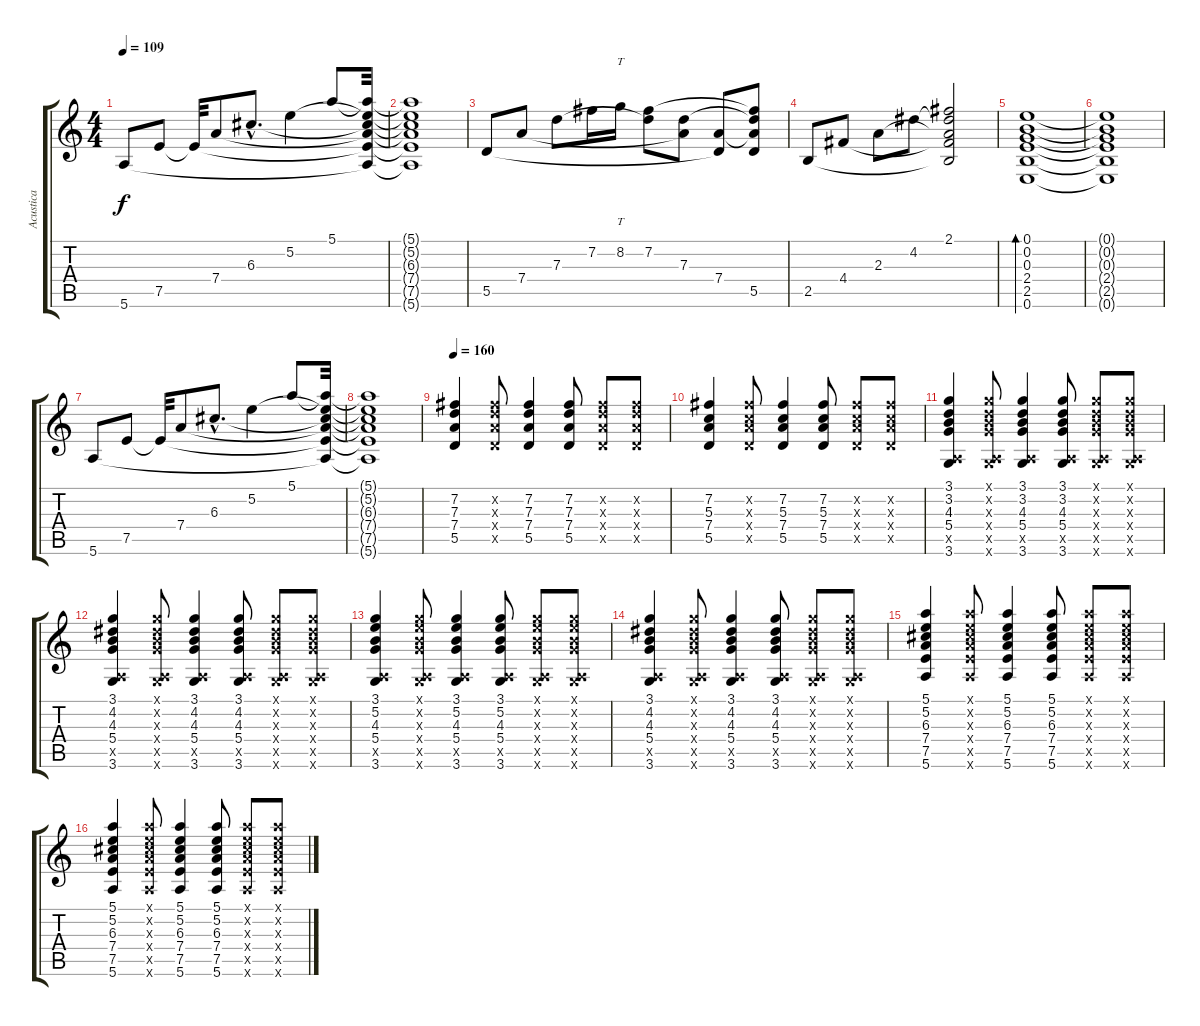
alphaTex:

\track ("Acustica" "Acustica") {instrument acousticguitarsteel}
\staff {score tabs}
\tuning (E4 B3 G3 D3 A2 E2) {hide}
\ts (4 4)
\tempo 109
\clef g2
\ks c
5.6.8{dy f} 7.5.8 7.5{t}.32 7.4.8 6.3{hac}.8{d} 5.2.4 5.1.8 (5.1{t} 5.2{t} 6.3{t} 7.4{t} 7.5{t} 5.6{t}).32 |
(5.1{t} 5.2{t} 6.3{t} 7.4{t} 7.5{t} 5.6{t}).1 |
5.5.8 7.4.8 7.3.8 7.2.16 8.2.16{tt} (7.2 7.3{t}).8 (7.3 7.4{t}).8 (7.4 5.5{t}).8 (7.2{t} 7.3{t} 7.4{t} 5.5).8 |
2.5.8 4.4.8 2.3.8 4.2.8 (2.1 4.2{t} 2.3{t} 4.4{t} 2.5{t}).2 |
(0.1 0.2 0.3 2.4 2.5 0.6).1{bd 480} |
(0.1{t} 0.2{t} 0.3{t} 2.4{t} 2.5{t} 0.6{t}).1 |
5.6.8 7.5.8 7.5{t}.32 7.4.8 6.3{hac}.8{d} 5.2.4 5.1.8 (5.1{t} 5.2{t} 6.3{t} 7.4{t} 7.5{t} 5.6{t}).32 |
(5.1{t} 5.2{t} 6.3{t} 7.4{t} 7.5{t} 5.6{t}).1 |
\tempo 160
(7.2 7.3 7.4 5.5).4 (7.2{x} 7.3{x} 7.4{x} 5.5{x}).8 (7.2 7.3 7.4 5.5).4 (7.2 7.3 7.4 5.5).8 (7.2{x} 7.3{x} 7.4{x} 5.5{x}).8 (7.2{x} 7.3{x} 7.4{x} 5.5{x}).8 |
(7.2 5.3 7.4 5.5).4 (7.2{x} 5.3{x} 7.4{x} 5.5{x}).8 (7.2 5.3 7.4 5.5).4 (7.2 5.3 7.4 5.5).8 (7.2{x} 5.3{x} 7.4{x} 5.5{x}).8 (7.2{x} 5.3{x} 7.4{x} 5.5{x}).8 |
(3.1 3.2 4.3 5.4 0.5{x} 3.6).4 (3.1{x} 3.2{x} 4.3{x} 5.4{x} 0.5{x} 3.6{x}).8 (3.1 3.2 4.3 5.4 0.5{x} 3.6).4 (3.1 3.2 4.3 5.4 0.5{x} 3.6).8 (3.1{x} 3.2{x} 4.3{x} 5.4{x} 0.5{x} 3.6{x}).8 (3.1{x} 3.2{x} 4.3{x} 5.4{x} 0.5{x} 3.6{x}).8 |
(3.1 4.2 4.3 5.4 0.5{x} 3.6).4 (3.1{x} 4.2{x} 4.3{x} 5.4{x} 0.5{x} 3.6{x}).8 (3.1 4.2 4.3 5.4 0.5{x} 3.6).4 (3.1 4.2 4.3 5.4 0.5{x} 3.6).8 (3.1{x} 4.2{x} 4.3{x} 5.4{x} 0.5{x} 3.6{x}).8 (3.1{x} 4.2{x} 4.3{x} 5.4{x} 0.5{x} 3.6{x}).8 |
(3.1 5.2 4.3 5.4 0.5{x} 3.6).4 (3.1{x} 5.2{x} 4.3{x} 5.4{x} 0.5{x} 3.6{x}).8 (3.1 5.2 4.3 5.4 0.5{x} 3.6).4 (3.1 5.2 4.3 5.4 0.5{x} 3.6).8 (3.1{x} 5.2{x} 4.3{x} 5.4{x} 0.5{x} 3.6{x}).8 (3.1{x} 5.2{x} 4.3{x} 5.4{x} 0.5{x} 3.6{x}).8 |
(3.1 4.2 4.3 5.4 0.5{x} 3.6).4 (3.1{x} 4.2{x} 4.3{x} 5.4{x} 0.5{x} 3.6{x}).8 (3.1 4.2 4.3 5.4 0.5{x} 3.6).4 (3.1 4.2 4.3 5.4 0.5{x} 3.6).8 (3.1{x} 4.2{x} 4.3{x} 5.4{x} 0.5{x} 3.6{x}).8 (3.1{x} 4.2{x} 4.3{x} 5.4{x} 0.5{x} 3.6{x}).8 |
(5.1 5.2 6.3 7.4 7.5 5.6).4 (5.1{x} 5.2{x} 6.3{x} 7.4{x} 7.5{x} 5.6{x}).8 (5.1 5.2 6.3 7.4 7.5 5.6).4 (5.1 5.2 6.3 7.4 7.5 5.6).8 (5.1{x} 5.2{x} 6.3{x} 7.4{x} 7.5{x} 5.6{x}).8 (5.1{x} 5.2{x} 6.3{x} 7.4{x} 7.5{x} 5.6{x}).8 |
(5.1 5.2 6.3 7.4 7.5 5.6).4 (5.1{x} 5.2{x} 6.3{x} 7.4{x} 7.5{x} 5.6{x}).8 (5.1 5.2 6.3 7.4 7.5 5.6).4 (5.1 5.2 6.3 7.4 7.5 5.6).8 (5.1{x} 5.2{x} 6.3{x} 7.4{x} 7.5{x} 5.6{x}).8 (5.1{x} 5.2{x} 6.3{x} 7.4{x} 7.5{x} 5.6{x}).8
